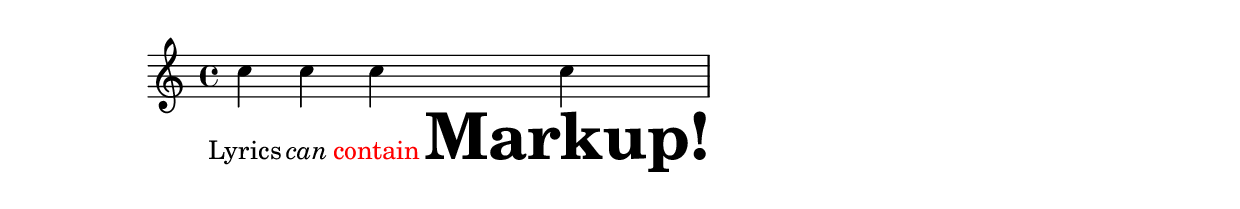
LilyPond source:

%% DO NOT EDIT this file manually; it is automatically
%% generated from LSR http://lsr.dsi.unimi.it
%% Make any changes in LSR itself, or in Documentation/snippets/new/ ,
%% and then run scripts/auxiliar/makelsr.py
%%
%% This file is in the public domain.
\version "2.14.0"

\header {
  lsrtags = "text, vocal-music"

%% Translation of GIT committish: ea0b270e14781707ab52683acddf9302bbe337f3
  texidoces = "
Es posible usar el modo de marcado para dar formato a sílabas
individuales dentro de la letra.

"
  doctitlees = "Dar formato a sílabas de la letra"
%%%    Translation of GIT committish: f86f00c1a8de0f034ba48506de2801c074bd5422
  texidocde = "
Textbeschriftungsmodus kann eingesetzt werden, um individuelle Silben im Gesangstext
zu formatieren.

"
  doctitlede = "Silben im Gesangstext formatieren"
%%  Translation of GIT committish: d9d1da30361a0bcaea1ae058eb1bc8dd3a5b2e4c
  texidocfr = "
Le mode markup permet d'individualiser la mise en forme de certaines syllabes.

"
  doctitlefr = "Mise en forme individuelle de syllabes"

  texidoc = "
Markup mode may be used to format individual syllables in lyrics.

"
  doctitle = "Formatting lyrics syllables"
} % begin verbatim

mel = \relative c'' { c4 c c c }
lyr = \lyricmode {
  Lyrics \markup { \italic can } \markup { \with-color #red contain }
  \markup { \fontsize #8 \bold Markup! }
}

<<
  \new Voice = melody \mel
  \new Lyrics \lyricsto melody \lyr
>>
